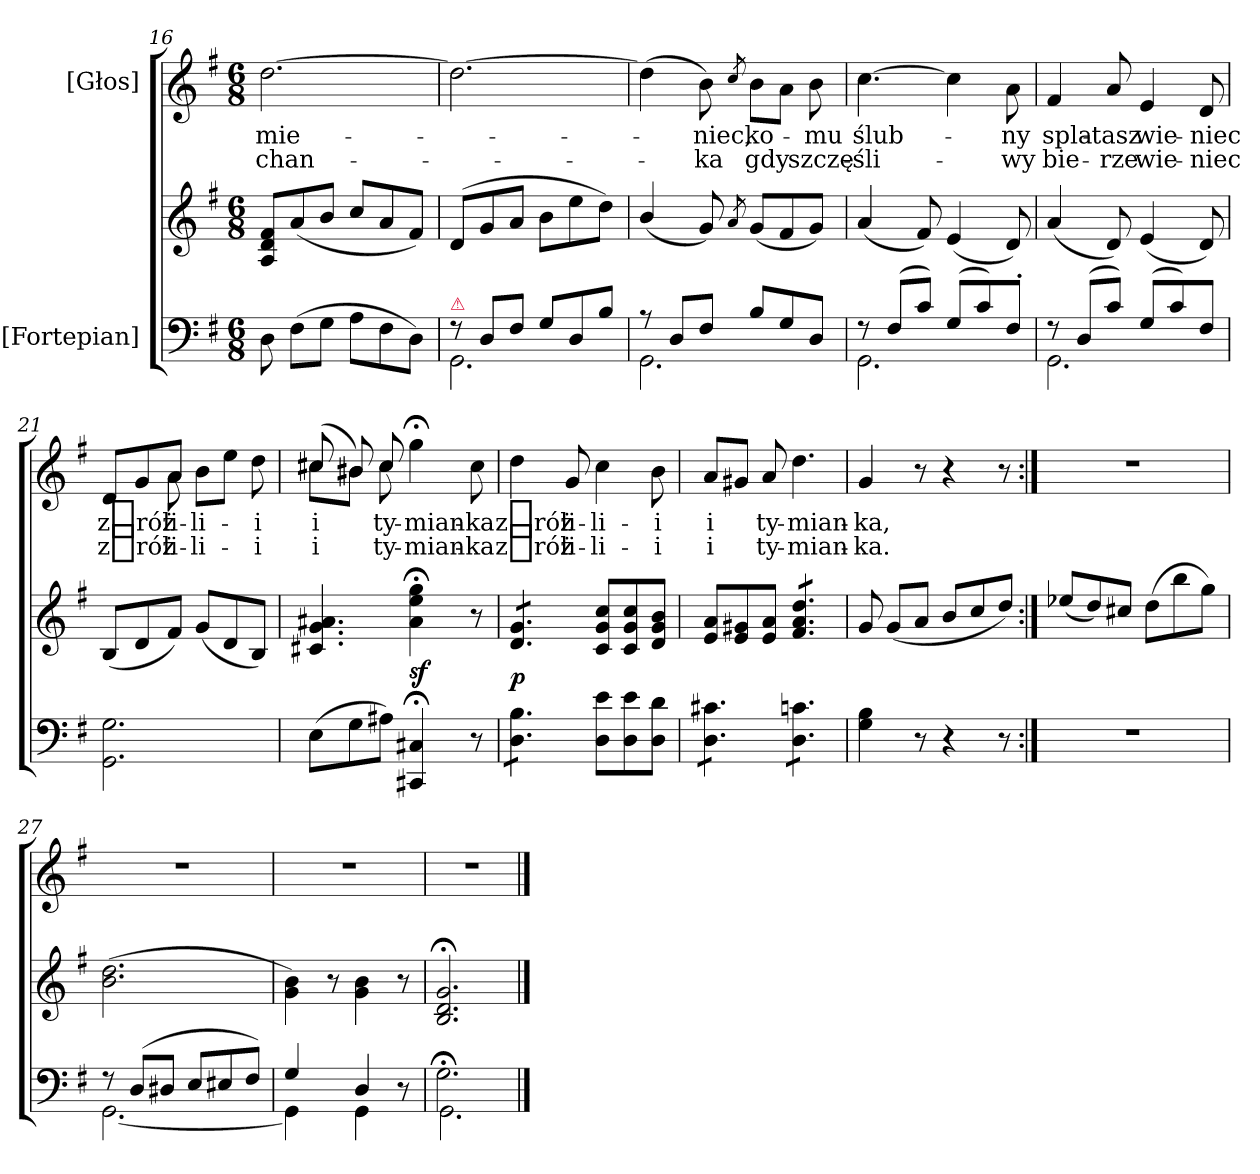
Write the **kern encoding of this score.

**kern	**kern	**dynam	**kern	**text	**text
*part2	*part2	*part2	*part1	*part1	*part1
*staff3	*staff2	*staff2/3	*staff1	*staff1	*staff1
*I"[Fortepian]	*	*	*I"[Głos]	*	*
*clefF4	*clefG2	*	*clefG2	*	*
*k[f#]	*k[f#]	*	*k[f#]	*	*
*M6/8	*M6/8	*	*M6/8	*	*
=16	=16	=16	=16	=16	=16
8D\	8A/ 8d/ 8f#/L	.	[2.dd\	-mie-	-chan-
(8F#\L	(8a/	.	.	.	.
8G\J	8b/J	.	.	.	.
8A\L	8cc/L	.	.	.	.
8F#\	8a/	.	.	.	.
8D\J)	8f#/J)	.	.	.	.
=17	=17	=17	=17	=17	=17
*^	*	*	*	*	*
!LO:TX:a:color=crimson:t=⚠	!	!	!	!	!	!
8r	2.GG\	(8d/L	.	2.dd\_	.	.
8D/L	.	8g/	.	.	.	.
8F#/J	.	8a/J	.	.	.	.
8G/L	.	8b\L	.	.	.	.
8D/	.	8ee\	.	.	.	.
8B/J	.	8dd\J)	.	.	.	.
=18	=18	=18	=18	=18	=18	=18
8r	2.GG\	(4b/	.	(4dd\]	.	.
8D/L	.	.	.	.	.	.
8F#/J	.	8g/)	.	8b\)	-niec,	-ka
.	.	8qa/	.	8qcc/	.	.
8B/L	.	(8g/L	.	8b\L	ko-	gdy
8G/	.	8f#/	.	8a\J	.	.
8D/J	.	8g/J)	.	8b\	-mu	szczę-
=19	=19	=19	=19	=19	=19	=19
8r	2.GG\	(4a/	.	[4.cc\	ślub-	- śli-
(<8F#/L	.	.	.	.	.	.
8c/J)	.	8f#/)	.	.	.	.
(<8G/L	.	(4e/	.	4cc\]	.	.
8c/)	.	.	.	.	.	.
8F#'</J	.	8d/)	.	8a\	-ny	-wy
=20	=20	=20	=20	=20	=20	=20
8r	2.GG\	(4a/	.	4f#/	spla-	bie-
(<8D/L	.	.	.	.	.	.
8c/J)	.	8d/)	.	8a/	-tasz	-rze
(<8G/L	.	(4e/	.	4e/	wie-	wie-
8c/)	.	.	.	.	.	.
8F#/J	.	8d/)	.	8d/	-niec	-niec
*v	*v	*	*	*	*	*
=21	=21	=21	=21	=21	=21
*	*	*	*^	*	*
2.GG\ 2.G\	(8B/L	.	8d/L	4ryy	z_róż	z_róż
.	8d/	.	8g/	.	.	.
.	8f#/J)	.	8a/J	8a\	li-	li-
.	(8g/L	.	8b\L	4.ryy	-li-	-li-
.	8d/	.	8ee\J	.	.	.
.	8B/J)	.	8dd\	.	-i	-i
=22	=22	=22	=22	=22	=22	=22
(8E\L	4.c#X/ 4.g/ 4.a#X/	.	(>8cc#X/	8cc#X\L	i	i
8G\	.	.	8b#X/)	8b#XJ	.	.
8A#X\J)	.	.	8cc#/	8cc#	ty-	ty-
4CC#X;</ 4C#X;</	4a#;<\ 4ee;<\ 4gg;<\	sf	4gg;<\	4.ryy	-mian-	-mian-
8r	8r	.	8cc#\	.	-ka	-ka
*	*	*	*v	*v	*	*
=23	=23	=23	=23	=23	=23
*tremolo	*	*	*	*	*
*	*tremolo	*	*	*	*
8D\ 8B\L	8d/ 8g/L	p	4dd\	z_róż	z_róż
8D\ 8B\	8d/ 8g/	.	.	.	.
8D\ 8B\J	8d/ 8g/J	.	8g/	li-	li-
*	*Xtremolo	*	*	*	*
*Xtremolo	*	*	*	*	*
8D\ 8e\L	8c/ 8g/ 8cc/L	.	4cc\	-li-	-li-
8D\ 8e\	8c/ 8g/ 8cc/	.	.	.	.
8D\ 8d\J	8d/ 8g/ 8b/J	.	8b\	-i	-i
=24	=24	=24	=24	=24	=24
*tremolo	*	*	*	*	*
8D\ 8c#X\L	8e/ 8a/L	.	8a/L	i	i
8D\ 8c#X\	8e/ 8g#X/	.	8g#X/J	.	.
8D\ 8c#X\J	8e/ 8a/J	.	8a/	ty-	ty-
*	*tremolo	*	*	*	*
8D\ 8cn\L	8f#/ 8a/ 8dd/L	.	4.dd\	-mian-	-mian-
8D\ 8cn\	8f#/ 8a/ 8dd/	.	.	.	.
8D\ 8cn\J	8f#/ 8a/ 8dd/J	.	.	.	.
*	*Xtremolo	*	*	*	*
*Xtremolo	*	*	*	*	*
=25	=25	=25	=25	=25	=25
4G\ 4B\	8g/	.	4g/	-ka,	-ka.
.	(8g/L	.	.	.	.
8r	8a/J	.	8r	.	.
4r	8b/L	.	4r	.	.
.	8cc/	.	.	.	.
8r	8dd/J)	.	8r	.	.
=26:|!	=26:|!	=26:|!	=26:|!	=26:|!	=26:|!
2.r	(8ee-X/L	.	2.r	.	.
.	8dd/)	.	.	.	.
.	8cc#X/J	.	.	.	.
.	(8dd\L	.	.	.	.
.	8bb\	.	.	.	.
.	8gg\J)	.	.	.	.
=27	=27	=27	=27	=27	=27
*^	*	*	*	*	*
8r	[2.GG\	(2.b\ 2.dd\	.	2.r	.	.
(8D/L	.	.	.	.	.	.
8D#X/J	.	.	.	.	.	.
8E/L	.	.	.	.	.	.
8E#X/	.	.	.	.	.	.
8F#/J)	.	.	.	.	.	.
=28	=28	=28	=28	=28	=28	=28
4G/	4GG\]	4g\ 4b\)	.	2.r	.	.
8ryy	8ryy	8r	.	.	.	.
4D/	4GG\	4g\ 4b\	.	.	.	.
8r	8ryy	8r	.	.	.	.
=29	=29	=29	=29	=29	=29	=29
2.G;<\	2.GG\	2.B;</ 2.d;</ 2.g;</	.	2.r	.	.
*v	*v	*	*	*	*	*
==	==	==	==	==	==
*-	*-	*-	*-	*-	*-
